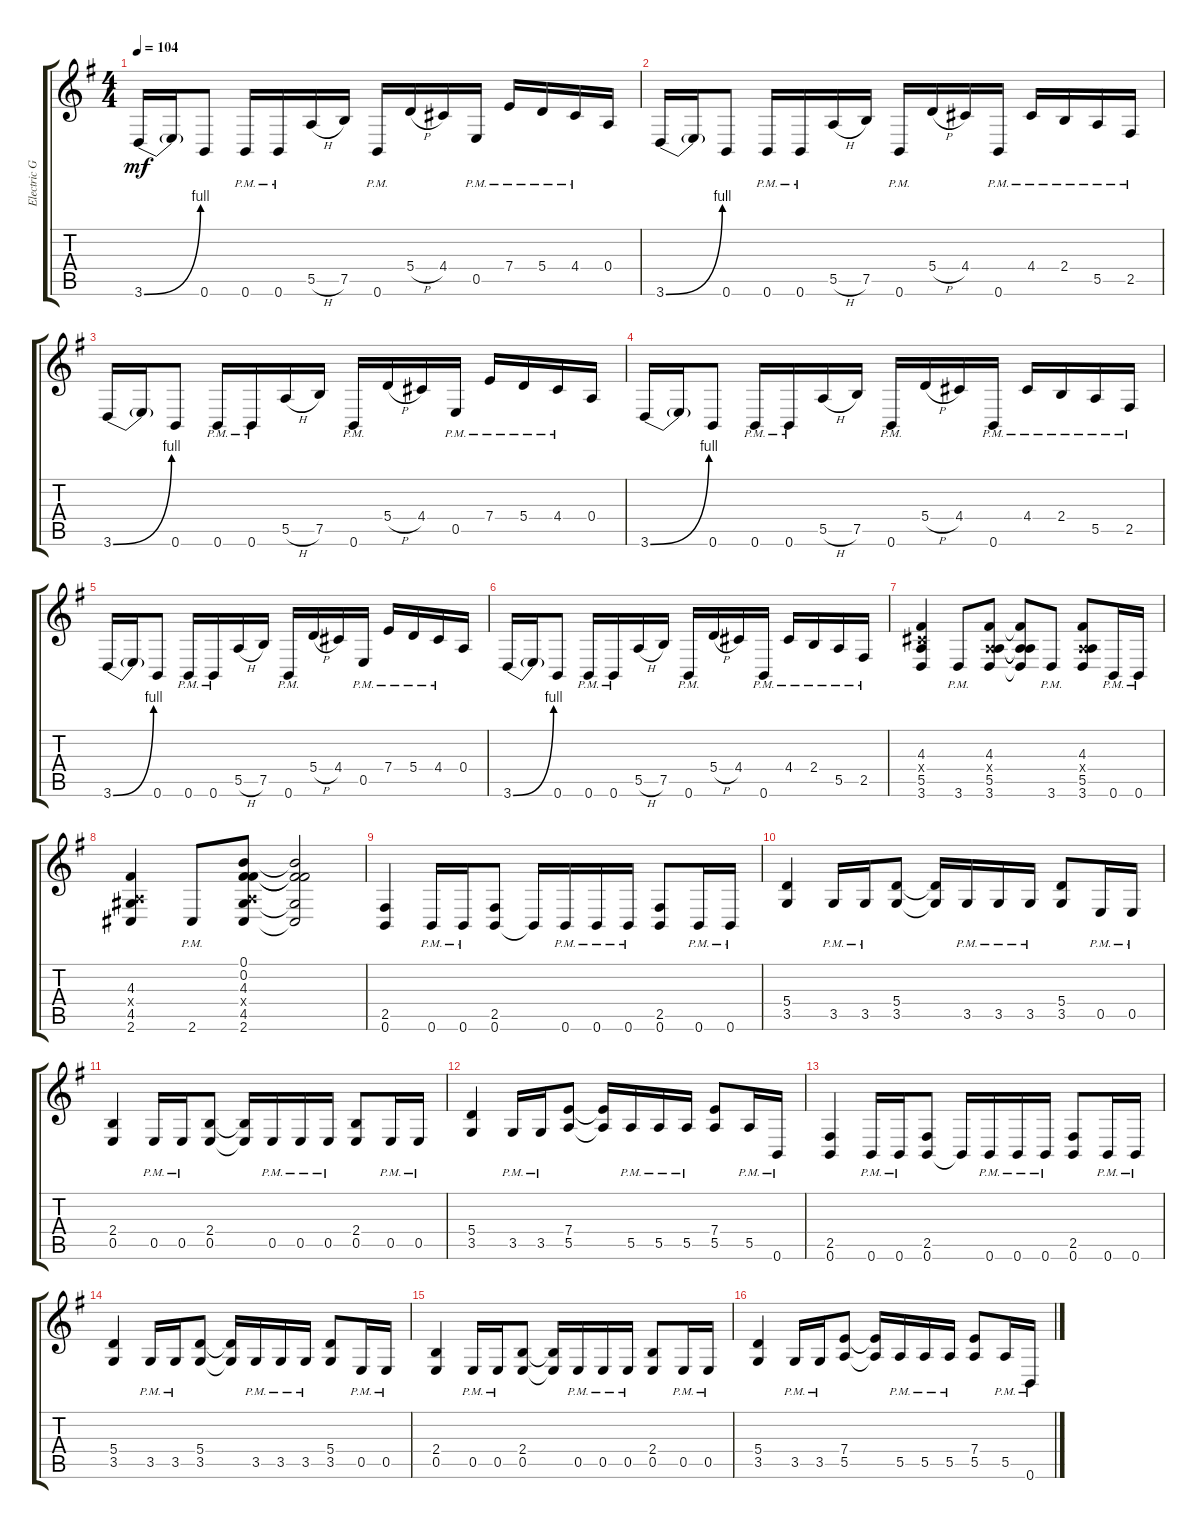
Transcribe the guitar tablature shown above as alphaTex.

\track ("Electric Guitar" "Electric G") {instrument distortionguitar}
\staff {score tabs}
\tuning (B3 Gb3 D3 A2 E2 B1) {hide}
\ts (4 4)
\tempo 104
\clef g2
\ks eminor
3.6{be (bend 0 0 60 4)}.16{dy mf} 3.6{t}.16 0.6.8 0.6{pm}.16 0.6{pm}.16 5.5{h}.16 7.5.16 0.6{pm}.16 5.4{h}.16 4.4.16 0.5{pm}.16 7.4{pm}.16 5.4{pm}.16 4.4{pm}.16 0.4.16 |
3.6{be (bend 0 0 60 4)}.16 3.6{t}.16 0.6.8 0.6{pm}.16 0.6{pm}.16 5.5{h}.16 7.5.16 0.6{pm}.16 5.4{h}.16 4.4.16 0.6{pm}.16 4.4{pm}.16 2.4{pm}.16 5.5{pm}.16 2.5{pm}.16 |
3.6{be (bend 0 0 60 4)}.16 3.6{t}.16 0.6.8 0.6{pm}.16 0.6{pm}.16 5.5{h}.16 7.5.16 0.6{pm}.16 5.4{h}.16 4.4.16 0.5{pm}.16 7.4{pm}.16 5.4{pm}.16 4.4{pm}.16 0.4.16 |
3.6{be (bend 0 0 60 4)}.16 3.6{t}.16 0.6.8 0.6{pm}.16 0.6{pm}.16 5.5{h}.16 7.5.16 0.6{pm}.16 5.4{h}.16 4.4.16 0.6{pm}.16 4.4{pm}.16 2.4{pm}.16 5.5{pm}.16 2.5{pm}.16 |
3.6{be (bend 0 0 60 4)}.16 3.6{t}.16 0.6.8 0.6{pm}.16 0.6{pm}.16 5.5{h}.16 7.5.16 0.6{pm}.16 5.4{h}.16 4.4.16 0.5{pm}.16 7.4{pm}.16 5.4{pm}.16 4.4{pm}.16 0.4.16 |
3.6{be (bend 0 0 60 4)}.16 3.6{t}.16 0.6.8 0.6{pm}.16 0.6{pm}.16 5.5{h}.16 7.5.16 0.6{pm}.16 5.4{h}.16 4.4.16 0.6{pm}.16 4.4{pm}.16 2.4{pm}.16 5.5{pm}.16 2.5{pm}.16 |
(4.3 4.4{x} 5.5 3.6).4 3.6{pm}.8 (4.3 0.4{x} 5.5 3.6).8 (4.3{t} 0.4{t} 5.5{t} 3.6{t}).8 3.6{pm}.8 (4.3 0.4{x} 5.5 3.6).8 0.6{pm}.16 0.6{pm}.16 |
(4.3 0.4{x} 4.5 2.6).4 2.6{pm}.8 (0.1 0.2 4.3 0.4{x} 4.5 2.6).8 (0.1{t} 0.2{t} 4.3{t} 4.5{t} 2.6{t}).2 |
(2.5 0.6).4 0.6{pm}.16 0.6{pm}.16 (2.5 0.6).8 0.6{t}.16 0.6{pm}.16 0.6{pm}.16 0.6{pm}.16 (2.5 0.6).8 0.6{pm}.16 0.6{pm}.16 |
(5.4 3.5).4 3.5{pm}.16 3.5{pm}.16 (5.4 3.5).8 (5.4{t} 3.5{t}).16 3.5{pm}.16 3.5{pm}.16 3.5{pm}.16 (5.4 3.5).8 0.5{pm}.16 0.5{pm}.16 |
(2.4 0.5).4 0.5{pm}.16 0.5{pm}.16 (2.4 0.5).8 (2.4{t} 0.5{t}).16 0.5{pm}.16 0.5{pm}.16 0.5{pm}.16 (2.4 0.5).8 0.5{pm}.16 0.5{pm}.16 |
(5.4 3.5).4 3.5{pm}.16 3.5{pm}.16 (7.4 5.5).8 (7.4{t} 5.5{t}).16 5.5{pm}.16 5.5{pm}.16 5.5{pm}.16 (7.4 5.5).8 5.5{pm}.16 0.6{pm}.16 |
(2.5 0.6).4 0.6{pm}.16 0.6{pm}.16 (2.5 0.6).8 0.6{t}.16 0.6{pm}.16 0.6{pm}.16 0.6{pm}.16 (2.5 0.6).8 0.6{pm}.16 0.6{pm}.16 |
(5.4 3.5).4 3.5{pm}.16 3.5{pm}.16 (5.4 3.5).8 (5.4{t} 3.5{t}).16 3.5{pm}.16 3.5{pm}.16 3.5{pm}.16 (5.4 3.5).8 0.5{pm}.16 0.5{pm}.16 |
(2.4 0.5).4 0.5{pm}.16 0.5{pm}.16 (2.4 0.5).8 (2.4{t} 0.5{t}).16 0.5{pm}.16 0.5{pm}.16 0.5{pm}.16 (2.4 0.5).8 0.5{pm}.16 0.5{pm}.16 |
(5.4 3.5).4 3.5{pm}.16 3.5{pm}.16 (7.4 5.5).8 (7.4{t} 5.5{t}).16 5.5{pm}.16 5.5{pm}.16 5.5{pm}.16 (7.4 5.5).8 5.5{pm}.16 0.6{pm}.16
